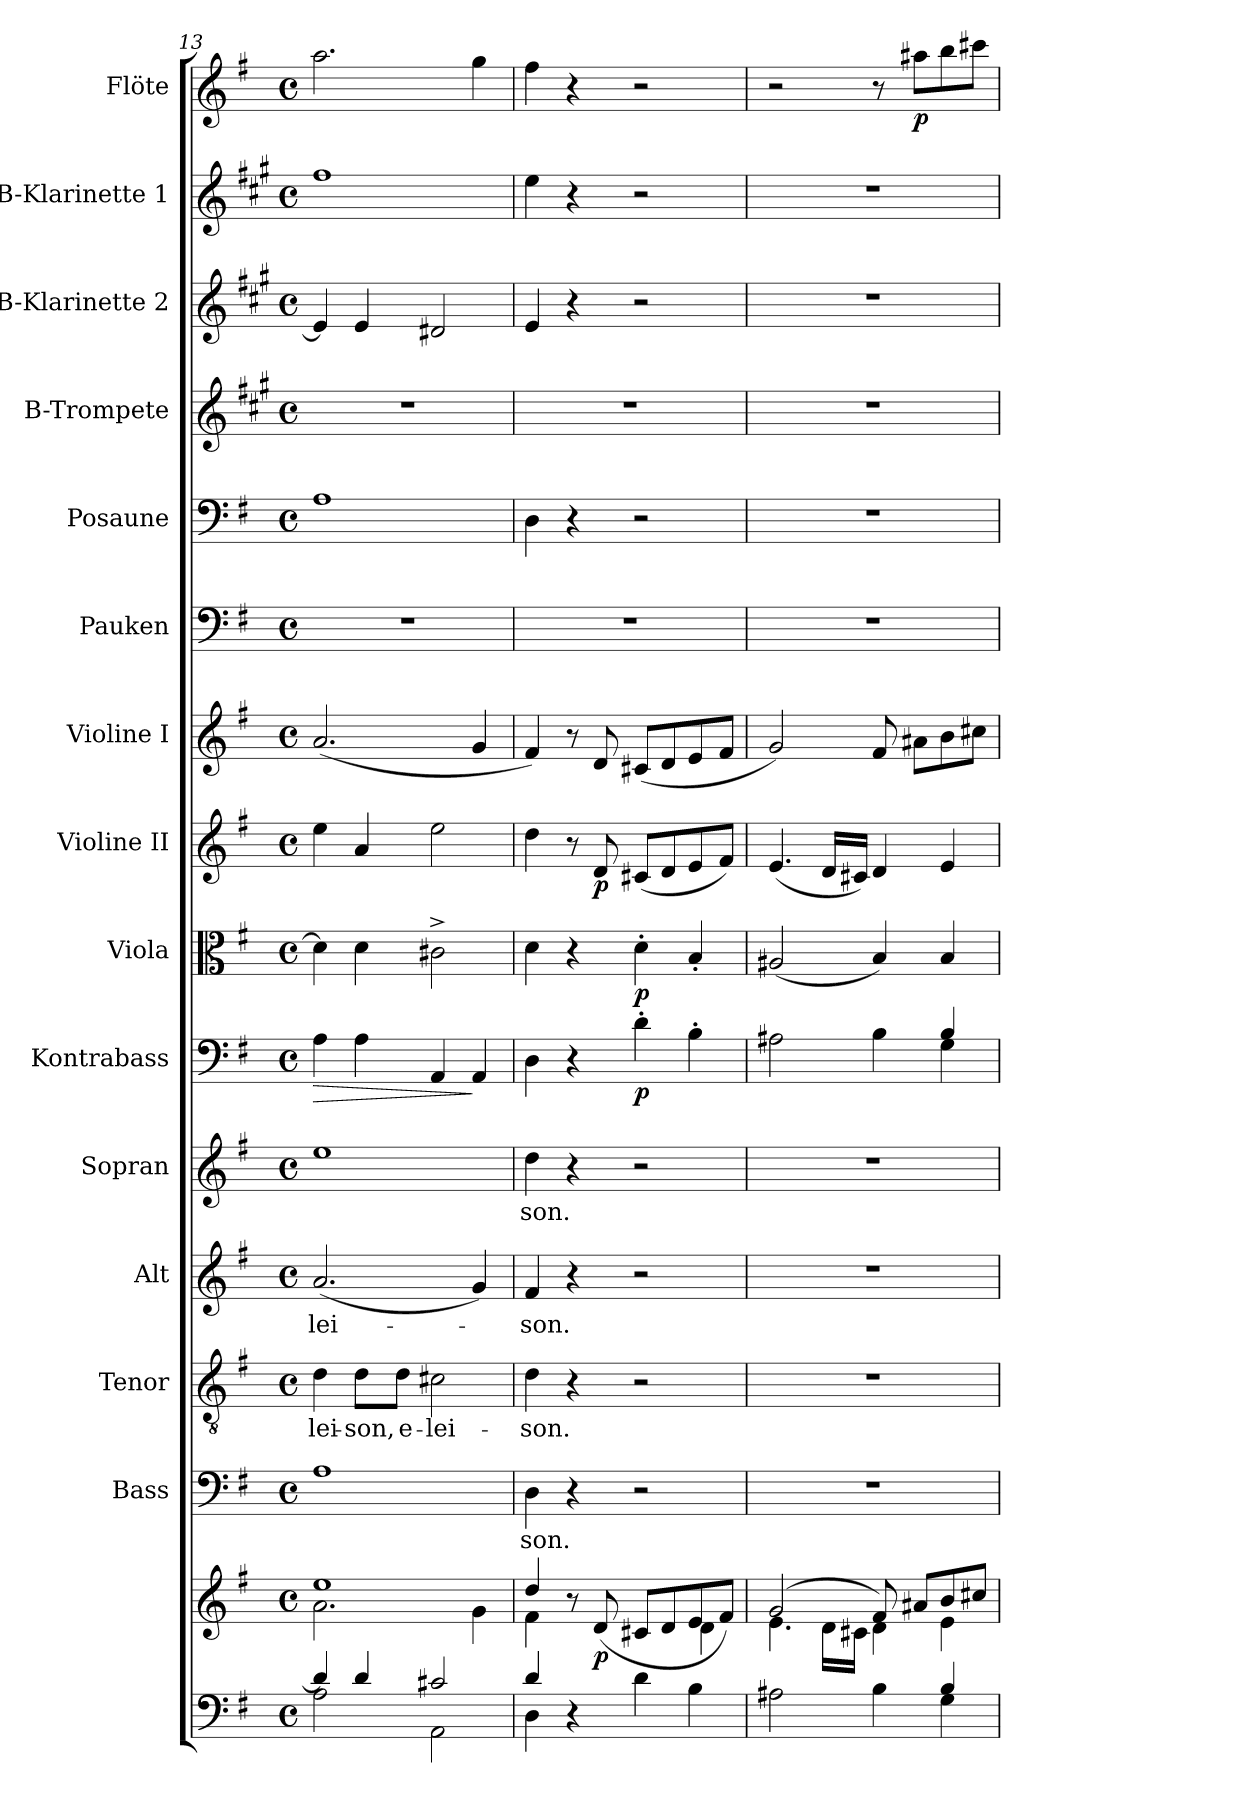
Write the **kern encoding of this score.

**kern	**kern	**dynam	**kern	**text	**kern	**text	**kern	**text	**kern	**text	**kern	**dynam	**kern	**dynam	**kern	**dynam	**kern	**kern	**kern	**kern	**kern	**kern	**kern	**dynam
*part15	*part15	*part15	*part14	*part14	*part13	*part13	*part12	*part12	*part11	*part11	*part10	*part10	*part9	*part9	*part8	*part8	*part7	*part6	*part5	*part4	*part3	*part2	*part1	*part1
*staff16	*staff15	*staff15/16	*staff14	*staff14	*staff13	*staff13	*staff12	*staff12	*staff11	*staff11	*staff10	*staff10	*staff9	*staff9	*staff8	*staff8	*staff7	*staff6	*staff5	*staff4	*staff3	*staff2	*staff1	*staff1
*	*	*	*I"Bass	*	*I"Tenor	*	*I"Alt	*	*I"Sopran	*	*I"Kontrabass	*	*I"Viola	*	*I"Violine II	*	*I"Violine I	*I"Pauken	*I"Posaune	*I"B-Trompete	*I"B-Klarinette 2	*I"B-Klarinette 1	*I"Flöte	*
*	*	*	*I'B.	*	*I'T.	*	*I'A.	*	*I'S.	*	*I'Kb.	*	*I'Vla.	*	*I'Vl. II	*	*I'Vl. I	*I'Pk.	*I'Pos.	*I'B Trp.	*I'B Kl. 2	*I'B Kl. 1	*I'Fl.	*
*clefF4	*clefG2	*	*clefF4	*	*clefGv2	*	*clefG2	*	*clefG2	*	*clefF4	*	*clefC3	*	*clefG2	*	*clefG2	*clefF4	*clefF4	*clefG2	*clefG2	*clefG2	*clefG2	*
*	*	*	*	*	*	*	*	*	*	*	*ITrd7c12	*	*	*	*	*	*	*	*	*ITrd1c2	*ITrd1c2	*ITrd1c2	*	*
*k[f#]	*k[f#]	*	*k[f#]	*	*k[f#]	*	*k[f#]	*	*k[f#]	*	*k[f#]	*	*k[f#]	*	*k[f#]	*	*k[f#]	*k[f#]	*k[f#]	*k[f#]	*k[f#]	*k[f#]	*k[f#]	*
*G:	*G:	*	*G:	*	*G:	*	*G:	*	*G:	*	*G:	*	*G:	*	*G:	*	*G:	*G:	*G:	*G:	*G:	*G:	*G:	*
*M4/4	*M4/4	*	*M4/4	*	*M4/4	*	*M4/4	*	*M4/4	*	*M4/4	*	*M4/4	*	*M4/4	*	*M4/4	*M4/4	*M4/4	*M4/4	*M4/4	*M4/4	*M4/4	*
*met(c)	*met(c)	*	*met(c)	*	*met(c)	*	*met(c)	*	*met(c)	*	*met(c)	*	*met(c)	*	*met(c)	*	*met(c)	*met(c)	*met(c)	*met(c)	*met(c)	*met(c)	*met(c)	*
=13	=13	=13	=13	=13	=13	=13	=13	=13	=13	=13	=13	=13	=13	=13	=13	=13	=13	=13	=13	=13	=13	=13	=13	=13
*^	*^	*	*	*	*	*	*	*	*	*	*	*	*	*	*	*	*	*	*	*	*	*	*	*
!	!	!	!	!	!	!	!	!LO:LY:b	!	!LO:LY:b	!	!	!	!LO:HP:b	!	!	!	!	!	!	!	!	!	!	!	!
4d/]	2A\	1ee	2.a\	.	1A	.	4d\	-lei-	(<2.a/	-lei-	1ee	.	4AA\	>	4d\]	.	4ee\	.	(<2.a/	1r	1A	1r	4d/]	1ee	2.aa\	.
!	!	!	!	!	!	!	!	!LO:LY:b	!	!	!	!	!	!	!	!	!	!	!	!	!	!	!	!	!	!
4d/	.	.	.	.	.	.	8d\L	-son,	.	.	.	.	4AA\	.	4d\	.	4a/	.	.	.	.	.	4d/	.	.	.
!	!	!	!	!	!	!	!	!LO:LY:b	!	!	!	!	!	!	!	!	!	!	!	!	!	!	!	!	!	!
.	.	.	.	.	.	.	8d\J	e-	.	.	.	.	.	.	.	.	.	.	.	.	.	.	.	.	.	.
!	!	!	!	!	!	!	!	!LO:LY:b	!	!	!	!	!	!	!	!	!	!	!	!	!	!	!	!	!	!
2c#X/	2AA\	.	.	.	.	.	2c#X\	-lei-	.	.	.	.	4AAA/	.	2c#X^>\	.	2ee\	.	.	.	.	.	2c#X/	.	.	.
.	.	.	4g\	.	.	.	.	.	4g/)	.	.	.	4AAA/	]	.	.	.	.	4g/	.	.	.	.	.	4gg\	.
=14	=14	=14	=14	=14	=14	=14	=14	=14	=14	=14	=14	=14	=14	=14	=14	=14	=14	=14	=14	=14	=14	=14	=14	=14	=14	=14
!	!	!	!	!	!	!LO:LY:b	!	!LO:LY:b	!	!LO:LY:b	!	!LO:LY:b	!	!	!	!	!	!	!	!	!	!	!	!	!	!
4d/	4D\	4dd/	4f#\	.	4D\	-son.	4d\	-son.	4f#/	-son.	4dd\	-son.	4DD\	.	4d\	.	4dd\	.	4f#/)	1r	4D\	1r	4d/	4dd\	4ff#\	.
4r	2.ryy	8r	2ryy	.	4r	.	4r	.	4r	.	4r	.	4r	.	4r	.	8r	.	8r	.	4r	.	4r	4r	4r	.
!	!	!	!	!LO:DY:b	!	!	!	!	!	!	!	!	!	!	!	!	!	!LO:DY:b	!	!	!	!	!	!	!	!
.	.	(8d/	.	p	.	.	.	.	.	.	.	.	.	.	.	.	8d/	p	8d/	.	.	.	.	.	.	.
!	!	!	!	!	!	!	!	!	!	!	!	!	!	!LO:DY:b	!	!LO:DY:b	!	!	!	!	!	!	!	!	!	!
4d\	.	8c#X/L	.	.	2r	.	2r	.	2r	.	2r	.	4D'>\	p	4d'>\	p	(<8c#X/L	.	(<8c#X/L	.	2r	.	2r	2r	2r	.
.	.	8d/	.	.	.	.	.	.	.	.	.	.	.	.	.	.	8d/	.	8d/	.	.	.	.	.	.	.
4B\	.	8e/	4d\	.	.	.	.	.	.	.	.	.	4BB'>\	.	4B'</	.	8e/	.	8e/	.	.	.	.	.	.	.
.	.	8f#/J)	.	.	.	.	.	.	.	.	.	.	.	.	.	.	8f#/J)	.	8f#/J	.	.	.	.	.	.	.
!!LO:PB:g=z
=15	=15	=15	=15	=15	=15	=15	=15	=15	=15	=15	=15	=15	=15	=15	=15	=15	=15	=15	=15	=15	=15	=15	=15	=15	=15	=15
*	*	*	*	*	*	*	*	*	*	*	*	*	*^	*	*	*	*	*	*	*	*	*	*	*	*	*
2.ryy	2A#X\	(2g/	4.e\	.	1r	.	1r	.	1r	.	1r	.	2.ryy	2AA#X\	.	(<2A#X/	.	(<4.e/	.	2g/)	1r	1r	1r	1r	1r	2r	.
.	.	.	16d\LL	.	.	.	.	.	.	.	.	.	.	.	.	.	.	16d/LL	.	.	.	.	.	.	.	.	.
.	.	.	16c#X\JJ	.	.	.	.	.	.	.	.	.	.	.	.	.	.	16c#X/JJ)	.	.	.	.	.	.	.	.	.
.	4B\	8f#/)	4d\	.	.	.	.	.	.	.	.	.	.	4BB\	.	4B/)	.	4d/	.	8f#/	.	.	.	.	.	8r	.
!	!	!	!	!	!	!	!	!	!	!	!	!	!	!	!	!	!	!	!	!	!	!	!	!	!	!	!LO:DY:b
.	.	8a#X/L	.	.	.	.	.	.	.	.	.	.	.	.	.	.	.	.	.	8a#X\L	.	.	.	.	.	8aa#X\L	p
4B/	4G\	8b/	4e\	.	.	.	.	.	.	.	.	.	4BB/	4GG\	.	4B/	.	4e/	.	8b\	.	.	.	.	.	8bb\	.
.	.	8cc#X/J	.	.	.	.	.	.	.	.	.	.	.	.	.	.	.	.	.	8cc#X\J	.	.	.	.	.	8ccc#X\J	.
*v	*v	*	*	*	*	*	*	*	*	*	*	*	*v	*v	*	*	*	*	*	*	*	*	*	*	*	*	*
*	*v	*v	*	*	*	*	*	*	*	*	*	*	*	*	*	*	*	*	*	*	*	*	*	*	*
=	=	=	=	=	=	=	=	=	=	=	=	=	=	=	=	=	=	=	=	=	=	=	=	=
*-	*-	*-	*-	*-	*-	*-	*-	*-	*-	*-	*-	*-	*-	*-	*-	*-	*-	*-	*-	*-	*-	*-	*-	*-
